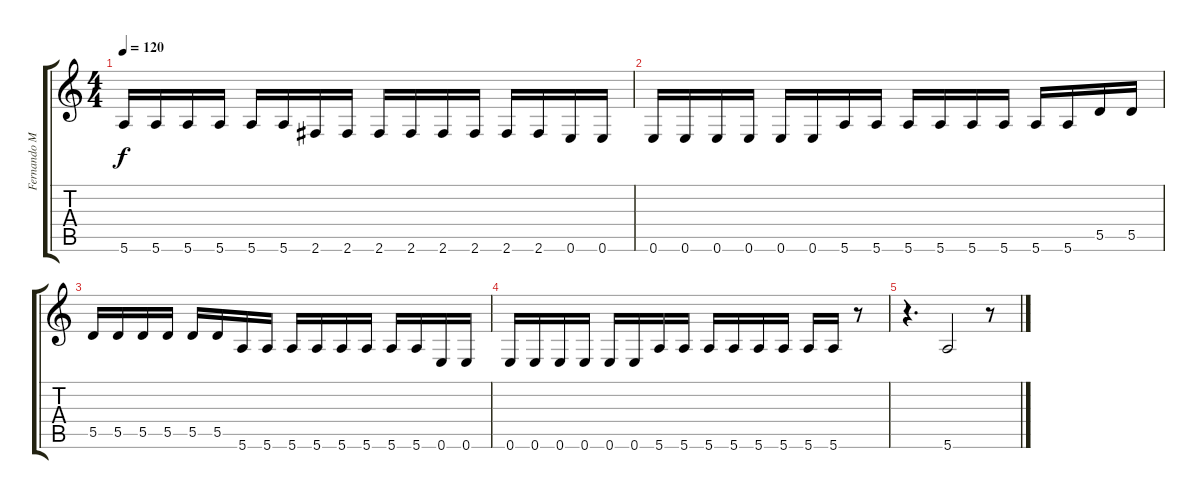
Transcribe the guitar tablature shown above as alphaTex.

\track ("Fernando Madina (Bajo)" "Fernando M") {instrument electricbasspick}
\staff {score tabs}
\tuning (E4 B3 G3 D3 A2 E2) {hide}
\ts (4 4)
\tempo 120
\clef g2
\ks c
5.6.16{dy f} 5.6.16 5.6.16 5.6.16 5.6.16 5.6.16 2.6.16 2.6.16 2.6.16 2.6.16 2.6.16 2.6.16 2.6.16 2.6.16 0.6.16 0.6.16 |
0.6.16 0.6.16 0.6.16 0.6.16 0.6.16 0.6.16 5.6.16 5.6.16 5.6.16 5.6.16 5.6.16 5.6.16 5.6.16 5.6.16 5.5.16 5.5.16 |
5.5.16 5.5.16 5.5.16 5.5.16 5.5.16 5.5.16 5.6.16 5.6.16 5.6.16 5.6.16 5.6.16 5.6.16 5.6.16 5.6.16 0.6.16 0.6.16 |
0.6.16 0.6.16 0.6.16 0.6.16 0.6.16 0.6.16 5.6.16 5.6.16 5.6.16 5.6.16 5.6.16 5.6.16 5.6.16 5.6.16 r.8 |
r.4{d} 5.6.2 r.8
